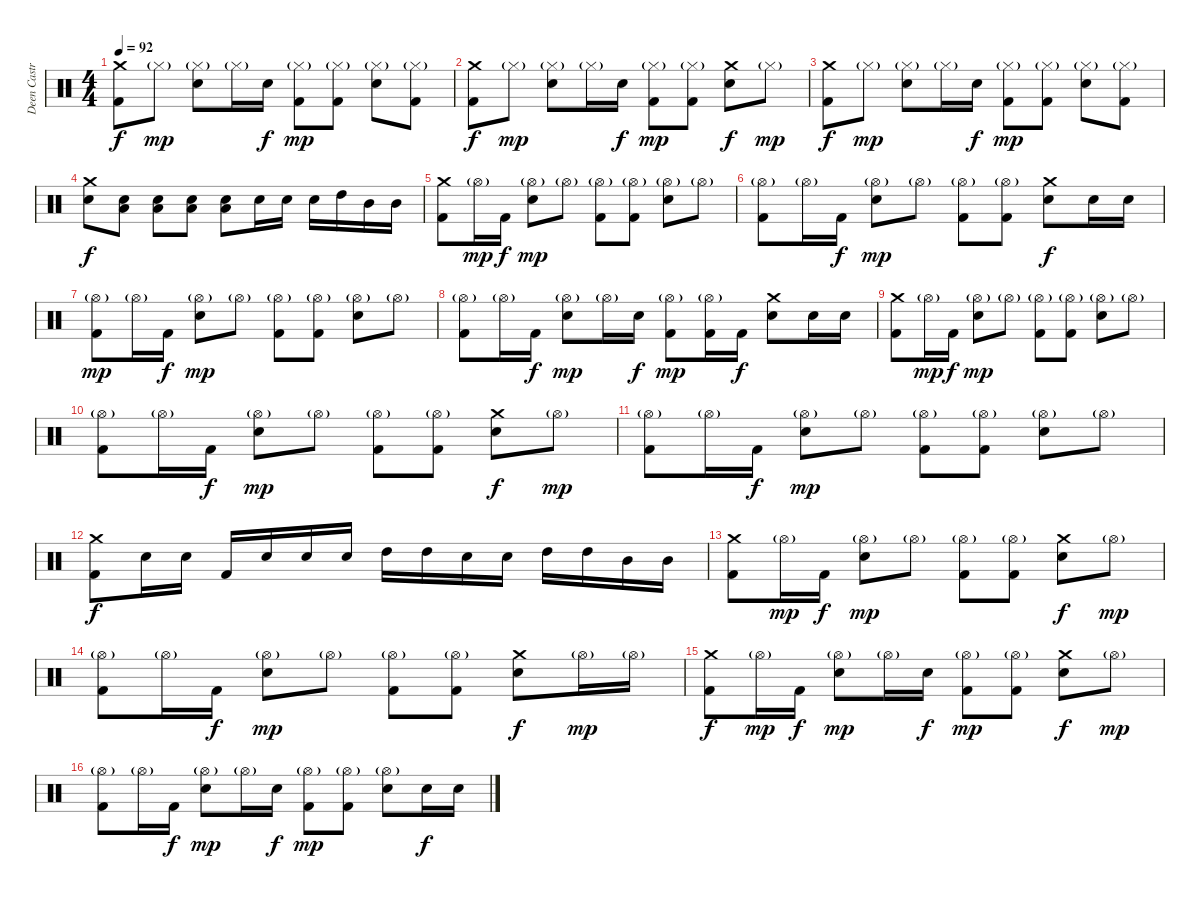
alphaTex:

\track ("Deen Castronovo" "Deen Castr") {instrument percussion}
\staff {score}
\articulation defaults
\ts (4 4)
\tempo 92
\clef neutral
\ks c
("Crash medium (hit)" "Kick (hit) 2").8{dy f} "Hi-Hat (closed)"{g}.8{dy mp} ("Hi-Hat (closed)"{g} "Electric Snare (hit)").8 "Hi-Hat (closed)"{g}.16 "Electric Snare (hit)".16{dy f} ("Hi-Hat (closed)"{g} "Kick (hit) 2").8{dy mp} ("Hi-Hat (closed)"{g} "Kick (hit) 2").8 ("Hi-Hat (closed)"{g} "Electric Snare (hit)").8 ("Hi-Hat (closed)"{g} "Kick (hit) 2").8 |
("Crash medium (hit)" "Kick (hit) 2").8{dy f} "Hi-Hat (closed)"{g}.8{dy mp} ("Hi-Hat (closed)"{g} "Electric Snare (hit)").8 "Hi-Hat (closed)"{g}.16 "Electric Snare (hit)".16{dy f} ("Hi-Hat (closed)"{g} "Kick (hit) 2").8{dy mp} ("Hi-Hat (closed)"{g} "Kick (hit) 2").8 ("Crash medium (hit)" "Electric Snare (hit)").8{dy f} "Hi-Hat (closed)"{g}.8{dy mp} |
("Crash medium (hit)" "Kick (hit) 2").8{dy f} "Hi-Hat (closed)"{g}.8{dy mp} ("Hi-Hat (closed)"{g} "Electric Snare (hit)").8 "Hi-Hat (closed)"{g}.16 "Electric Snare (hit)".16{dy f} ("Hi-Hat (closed)"{g} "Kick (hit) 2").8{dy mp} ("Hi-Hat (closed)"{g} "Kick (hit) 2").8 ("Hi-Hat (closed)"{g} "Electric Snare (hit)").8 ("Hi-Hat (closed)"{g} "Kick (hit) 2").8 |
("Crash medium (hit)" "Electric Snare (hit)").8{dy f} ("Electric Snare (hit)" "Low Tom (hit)").8 ("Electric Snare (hit)" "Low Tom (hit)").8 ("Electric Snare (hit)" "Low Tom (hit)").8 ("Electric Snare (hit)" "Low Tom (hit)").8 "Electric Snare (hit)".16 "Electric Snare (hit)".16 "Electric Snare (hit)".16 "High Tom (hit)".16 "Mid Tom (hit)".16 "Mid Tom (hit)".16 |
("Crash medium (hit)" "Kick (hit) 2").8 "Hi-Hat (open)"{g}.16{dy mp} "Kick (hit) 2".16{dy f} ("Hi-Hat (open)"{g} "Electric Snare (hit)").8{dy mp} "Hi-Hat (open)"{g}.8 ("Hi-Hat (open)"{g} "Kick (hit) 2").8 ("Hi-Hat (open)"{g} "Kick (hit) 2").8 ("Hi-Hat (open)"{g} "Electric Snare (hit)").8 "Hi-Hat (open)"{g}.8 |
("Hi-Hat (open)"{g} "Kick (hit) 2").8 "Hi-Hat (open)"{g}.16 "Kick (hit) 2".16{dy f} ("Hi-Hat (open)"{g} "Electric Snare (hit)").8{dy mp} "Hi-Hat (open)"{g}.8 ("Hi-Hat (open)"{g} "Kick (hit) 2").8 ("Hi-Hat (open)"{g} "Kick (hit) 2").8 ("Crash medium (hit)" "Electric Snare (hit)").8{dy f} "Electric Snare (hit)".16 "Electric Snare (hit)".16 |
("Hi-Hat (open)"{g} "Kick (hit) 2").8{dy mp} "Hi-Hat (open)"{g}.16 "Kick (hit) 2".16{dy f} ("Hi-Hat (open)"{g} "Electric Snare (hit)").8{dy mp} "Hi-Hat (open)"{g}.8 ("Hi-Hat (open)"{g} "Kick (hit) 2").8 ("Hi-Hat (open)"{g} "Kick (hit) 2").8 ("Hi-Hat (open)"{g} "Electric Snare (hit)").8 "Hi-Hat (open)"{g}.8 |
("Hi-Hat (open)"{g} "Kick (hit) 2").8 "Hi-Hat (open)"{g}.16 "Kick (hit) 2".16{dy f} ("Hi-Hat (open)"{g} "Electric Snare (hit)").8{dy mp} "Hi-Hat (open)"{g}.16 "Electric Snare (hit)".16{dy f} ("Hi-Hat (open)"{g} "Kick (hit) 2").8{dy mp} ("Hi-Hat (open)"{g} "Kick (hit) 2").16 "Kick (hit) 2".16{dy f} ("Crash medium (hit)" "Electric Snare (hit)").8 "Electric Snare (hit)".16 "Electric Snare (hit)".16 |
("Crash medium (hit)" "Kick (hit) 2").8 "Hi-Hat (open)"{g}.16{dy mp} "Kick (hit) 2".16{dy f} ("Hi-Hat (open)"{g} "Electric Snare (hit)").8{dy mp} "Hi-Hat (open)"{g}.8 ("Hi-Hat (open)"{g} "Kick (hit) 2").8 ("Hi-Hat (open)"{g} "Kick (hit) 2").8 ("Hi-Hat (open)"{g} "Electric Snare (hit)").8 "Hi-Hat (open)"{g}.8 |
("Hi-Hat (open)"{g} "Kick (hit) 2").8 "Hi-Hat (open)"{g}.16 "Kick (hit) 2".16{dy f} ("Hi-Hat (open)"{g} "Electric Snare (hit)").8{dy mp} "Hi-Hat (open)"{g}.8 ("Hi-Hat (open)"{g} "Kick (hit) 2").8 ("Hi-Hat (open)"{g} "Kick (hit) 2").8 ("Crash medium (hit)" "Electric Snare (hit)").8{dy f} "Hi-Hat (open)"{g}.8{dy mp} |
("Hi-Hat (open)"{g} "Kick (hit) 2").8 "Hi-Hat (open)"{g}.16 "Kick (hit) 2".16{dy f} ("Hi-Hat (open)"{g} "Electric Snare (hit)").8{dy mp} "Hi-Hat (open)"{g}.8 ("Hi-Hat (open)"{g} "Kick (hit) 2").8 ("Hi-Hat (open)"{g} "Kick (hit) 2").8 ("Hi-Hat (open)"{g} "Electric Snare (hit)").8 "Hi-Hat (open)"{g}.8 |
("Crash medium (hit)" "Kick (hit) 2").8{dy f} "Electric Snare (hit)".16 "Electric Snare (hit)".16 "Kick (hit) 2".16 "Electric Snare (hit)".16 "Electric Snare (hit)".16 "Electric Snare (hit)".16 "High Tom (hit)".16 "High Tom (hit)".16 "Electric Snare (hit)".16 "Electric Snare (hit)".16 "High Tom (hit)".16 "High Tom (hit)".16 "Mid Tom (hit)".16 "Mid Tom (hit)".16 |
("Crash medium (hit)" "Kick (hit) 2").8 "Hi-Hat (open)"{g}.16{dy mp} "Kick (hit) 2".16{dy f} ("Hi-Hat (open)"{g} "Electric Snare (hit)").8{dy mp} "Hi-Hat (open)"{g}.8 ("Hi-Hat (open)"{g} "Kick (hit) 2").8 ("Hi-Hat (open)"{g} "Kick (hit) 2").8 ("Crash medium (hit)" "Electric Snare (hit)").8{dy f} "Hi-Hat (open)"{g}.8{dy mp} |
("Hi-Hat (open)"{g} "Kick (hit) 2").8 "Hi-Hat (open)"{g}.16 "Kick (hit) 2".16{dy f} ("Hi-Hat (open)"{g} "Electric Snare (hit)").8{dy mp} "Hi-Hat (open)"{g}.8 ("Hi-Hat (open)"{g} "Kick (hit) 2").8 ("Hi-Hat (open)"{g} "Kick (hit) 2").8 ("Crash medium (hit)" "Electric Snare (hit)").8{dy f} "Hi-Hat (open)"{g}.16{dy mp} "Hi-Hat (open)"{g}.16 |
("Crash medium (hit)" "Kick (hit) 2").8{dy f} "Hi-Hat (open)"{g}.16{dy mp} "Kick (hit) 2".16{dy f} ("Hi-Hat (open)"{g} "Electric Snare (hit)").8{dy mp} "Hi-Hat (open)"{g}.16 "Electric Snare (hit)".16{dy f} ("Hi-Hat (open)"{g} "Kick (hit) 2").8{dy mp} ("Hi-Hat (open)"{g} "Kick (hit) 2").8 ("Crash medium (hit)" "Electric Snare (hit)").8{dy f} "Hi-Hat (open)"{g}.8{dy mp} |
("Hi-Hat (open)"{g} "Kick (hit) 2").8 "Hi-Hat (open)"{g}.16 "Kick (hit) 2".16{dy f} ("Hi-Hat (open)"{g} "Electric Snare (hit)").8{dy mp} "Hi-Hat (open)"{g}.16 "Electric Snare (hit)".16{dy f} ("Hi-Hat (open)"{g} "Kick (hit) 2").8{dy mp} ("Hi-Hat (open)"{g} "Kick (hit) 2").8 ("Hi-Hat (open)"{g} "Electric Snare (hit)").8 "Electric Snare (hit)".16{dy f} "Electric Snare (hit)".16
